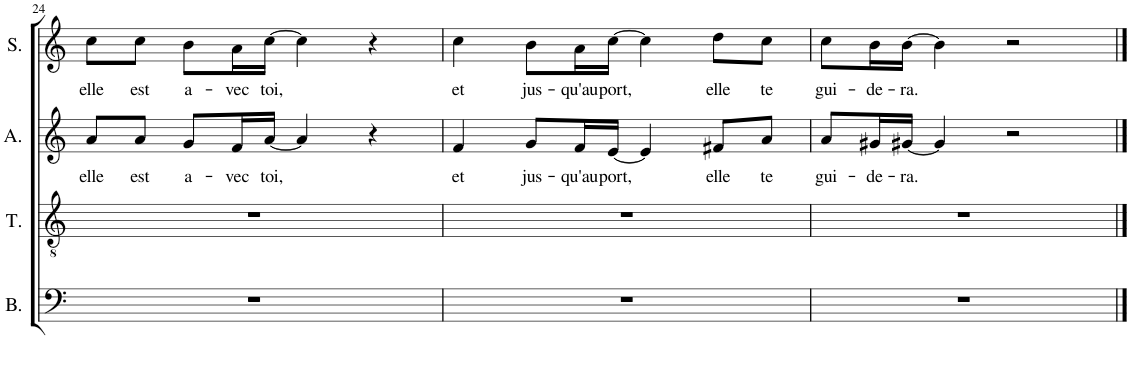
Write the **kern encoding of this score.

**kern	**kern	**kern	**text	**kern	**text
*part4	*part3	*part2	*part2	*part1	*part1
*staff4	*staff3	*staff2	*staff2	*staff1	*staff1
*I"Bass	*I"Tenor	*I"Alto	*	*I"Soprano	*
*I'B.	*I'T.	*I'A.	*	*I'S.	*
!!LO:PB:g=z
*clefF4	*clefGv2	*clefG2	*	*clefG2	*
*k[]	*k[]	*k[]	*	*k[]	*
*M4/4	*M4/4	*M4/4	*	*M4/4	*
*met(c)	*met(c)	*met(c)	*	*met(c)	*
=24	=24	=24	=24	=24	=24
!	!	!	!LO:LY:b	!	!LO:LY:b
1r	1r	8a/L	elle	8cc\L	elle
!	!	!	!LO:LY:b	!	!LO:LY:b
.	.	8a/J	est	8cc\J	est
!	!	!	!LO:LY:b	!	!LO:LY:b
.	.	8g/L	a-	8b\L	a-
!	!	!	!LO:LY:b	!	!LO:LY:b
.	.	16f/L	-vec	16a\L	-vec
!	!	!	!LO:LY:b	!	!LO:LY:b
.	.	[16a/JJ	toi,	[16cc\JJ	toi,
.	.	4a/]	.	4cc\]	.
.	.	4r	.	4r	.
=25	=25	=25	=25	=25	=25
!	!	!	!LO:LY:b	!	!LO:LY:b
1r	1r	4f/	et	4cc\	et
!	!	!	!LO:LY:b	!	!LO:LY:b
.	.	8g/L	jus-	8b\L	jus-
!	!	!	!LO:LY:b	!	!LO:LY:b
.	.	16f/L	-qu'au	16a\L	-qu'au
!	!	!	!LO:LY:b	!	!LO:LY:b
.	.	[16e/JJ	port,	[16cc\JJ	port,
.	.	4e/]	.	4cc\]	.
!	!	!	!LO:LY:b	!	!LO:LY:b
.	.	8f#X/L	elle	8dd\L	elle
!	!	!	!LO:LY:b	!	!LO:LY:b
.	.	8a/J	te	8cc\J	te
=26	=26	=26	=26	=26	=26
!	!	!	!LO:LY:b	!	!LO:LY:b
1r	1r	8a/L	gui-	8cc\L	gui-
!	!	!	!LO:LY:b	!	!LO:LY:b
.	.	16g#X/L	-de-	16b\L	-de-
!	!	!	!LO:LY:b	!	!LO:LY:b
.	.	[16g#X/JJ	-ra.	[16b\JJ	-ra.
.	.	4g#/]	.	4b\]	.
.	.	2r	.	2r	.
==	==	==	==	==	==
*-	*-	*-	*-	*-	*-
